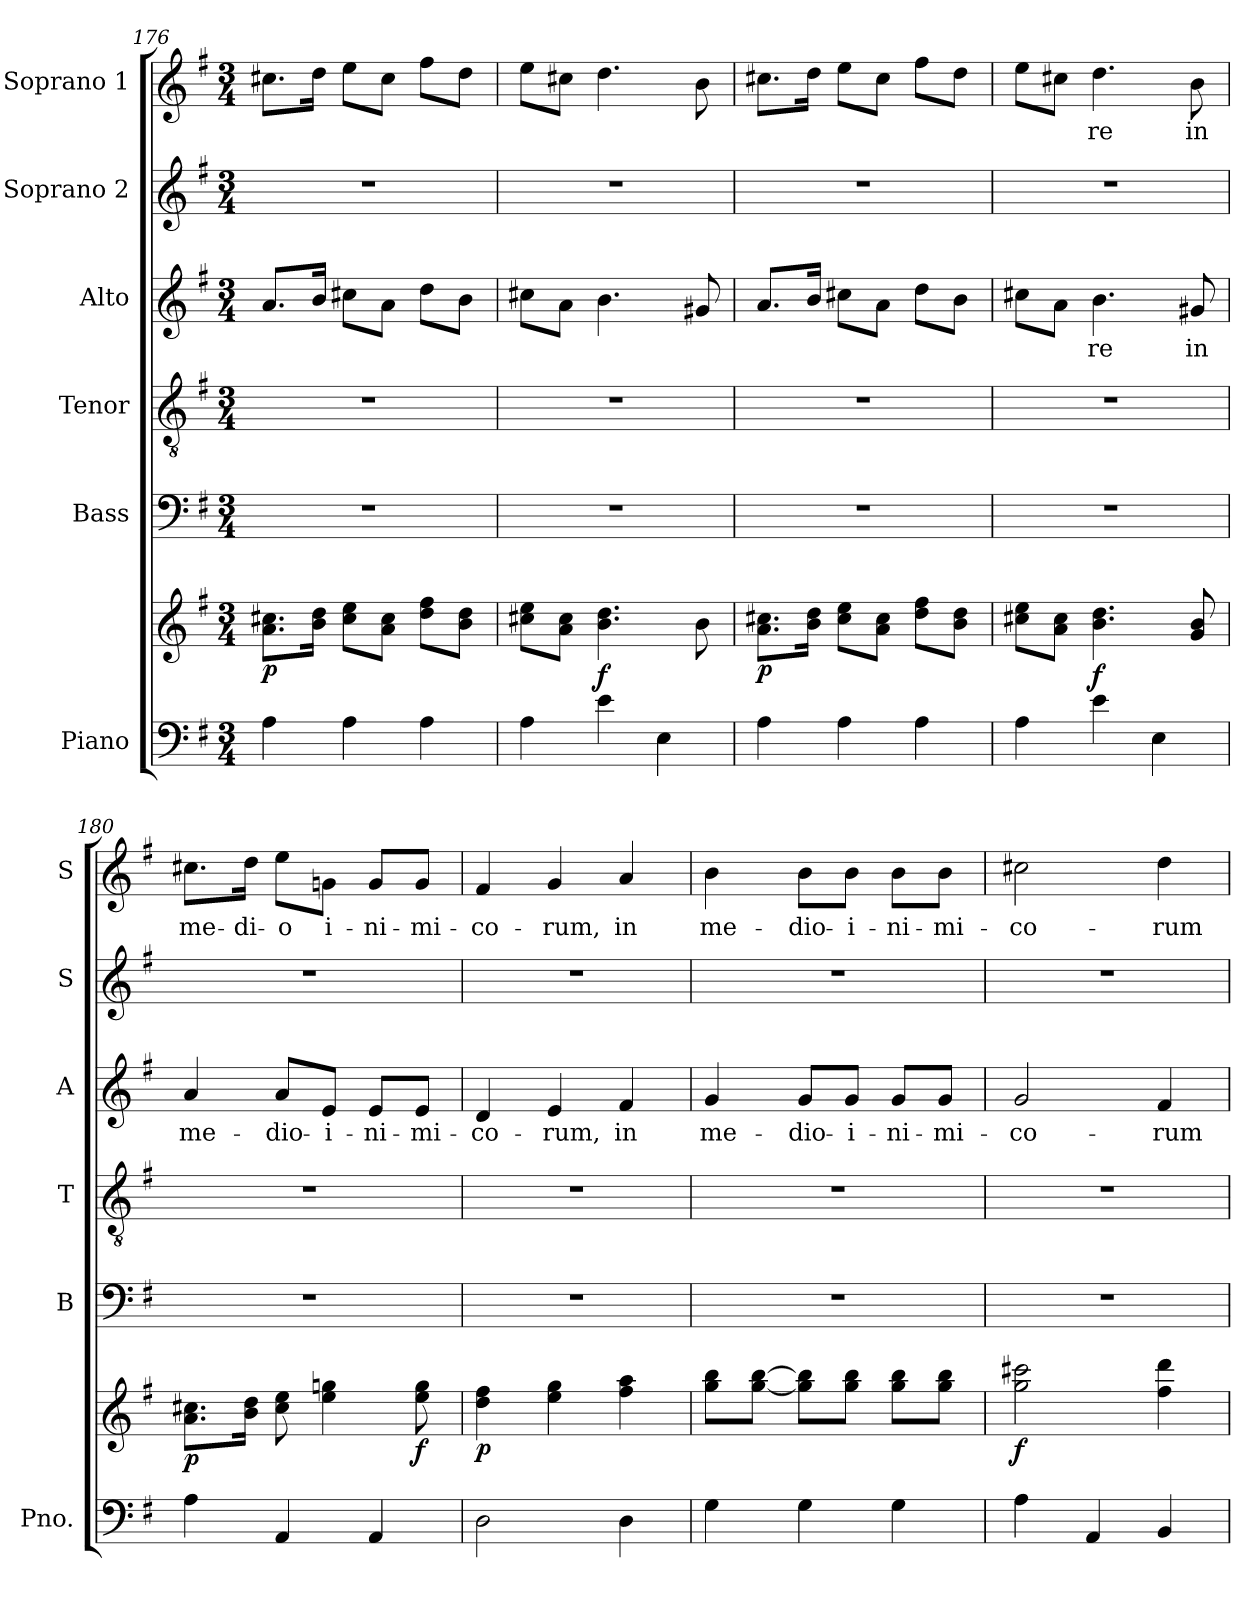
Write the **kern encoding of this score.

**kern	**kern	**dynam	**kern	**kern	**kern	**text	**kern	**kern	**text
*part6	*part6	*part6	*part5	*part4	*part3	*part3	*part2	*part1	*part1
*staff7	*staff6	*staff6/7	*staff5	*staff4	*staff3	*staff3	*staff2	*staff1	*staff1
*I"Piano	*	*	*I"Bass	*I"Tenor	*I"Alto	*	*I"Soprano 2	*I"Soprano 1	*
*I'Pno.	*	*	*I'B	*I'T	*I'A	*	*I'S	*I'S	*
*clefF4	*clefG2	*	*clefF4	*clefGv2	*clefG2	*	*clefG2	*clefG2	*
*k[f#]	*k[f#]	*	*k[f#]	*k[f#]	*k[f#]	*	*k[f#]	*k[f#]	*
*G:	*G:	*	*G:	*G:	*G:	*	*G:	*G:	*
*M3/4	*M3/4	*	*M3/4	*M3/4	*M3/4	*	*M3/4	*M3/4	*
=176	=176	=176	=176	=176	=176	=176	=176	=176	=176
!	!	!LO:DY:b	!	!	!	!	!	!	!
4A\	8.a\ 8.cc#X\L	p	2.r	2.r	8.a/L	.	2.r	8.cc#X\L	.
.	16b\ 16dd\Jk	.	.	.	16b/Jk	.	.	16dd\Jk	.
4A\	8cc#\ 8ee\L	.	.	.	8cc#X\L	.	.	8ee\L	.
.	8a\ 8cc#\J	.	.	.	8a\J	.	.	8cc#\J	.
4A\	8dd\ 8ff#\L	.	.	.	8dd\L	.	.	8ff#\L	.
.	8b\ 8dd\J	.	.	.	8b\J	.	.	8dd\J	.
=177	=177	=177	=177	=177	=177	=177	=177	=177	=177
4A\	8cc#X\ 8ee\L	.	2.r	2.r	8cc#X\L	.	2.r	8ee\L	.
.	8a\ 8cc#\J	.	.	.	8a\J	.	.	8cc#X\J	.
!	!	!LO:DY:b	!	!	!	!	!	!	!
4e\	4.b\ 4.dd\	f	.	.	4.b\	.	.	4.dd\	.
4E\	.	.	.	.	.	.	.	.	.
.	8b\	.	.	.	8g#X/	.	.	8b\	.
=178	=178	=178	=178	=178	=178	=178	=178	=178	=178
!	!	!LO:DY:b	!	!	!	!	!	!	!
4A\	8.a\ 8.cc#X\L	p	2.r	2.r	8.a/L	.	2.r	8.cc#X\L	.
.	16b\ 16dd\Jk	.	.	.	16b/Jk	.	.	16dd\Jk	.
4A\	8cc#\ 8ee\L	.	.	.	8cc#X\L	.	.	8ee\L	.
.	8a\ 8cc#\J	.	.	.	8a\J	.	.	8cc#\J	.
4A\	8dd\ 8ff#\L	.	.	.	8dd\L	.	.	8ff#\L	.
.	8b\ 8dd\J	.	.	.	8b\J	.	.	8dd\J	.
!!LO:PB:g=z
=179	=179	=179	=179	=179	=179	=179	=179	=179	=179
4A\	8cc#X\ 8ee\L	.	2.r	2.r	8cc#X\L	.	2.r	8ee\L	.
.	8a\ 8cc#\J	.	.	.	8a\J	.	.	8cc#X\J	.
!	!	!LO:DY:b	!	!	!	!LO:LY:b	!	!	!LO:LY:b
4e\	4.b\ 4.dd\	f	.	.	4.b\	-re	.	4.dd\	-re
4E\	.	.	.	.	.	.	.	.	.
!	!	!	!	!	!	!LO:LY:b	!	!	!LO:LY:b
.	8g/ 8b/	.	.	.	8g#X/	in	.	8b\	in
=180	=180	=180	=180	=180	=180	=180	=180	=180	=180
!	!	!LO:DY:b	!	!	!	!LO:LY:b	!	!	!LO:LY:b
4A\	8.a\ 8.cc#X\L	p	2.r	2.r	4a/	me-	2.r	8.cc#X\L	me-
!	!	!	!	!	!	!	!	!	!LO:LY:b
.	16b\ 16dd\Jk	.	.	.	.	.	.	16dd\Jk	-di-
!	!	!	!	!	!	!LO:LY:b	!	!	!LO:LY:b
4AA/	8cc#\ 8ee\	.	.	.	8a/L	-dio-	.	8ee\L	-o
!	!	!	!	!	!	!LO:LY:b	!	!	!LO:LY:b
.	4ee\ 4ggni\	.	.	.	8e/J	-i-	.	8gni\J	i-
!	!	!	!	!	!	!LO:LY:b	!	!	!LO:LY:b
4AA/	.	.	.	.	8e/L	-ni-	.	8g/L	-ni-
!	!	!LO:DY:b	!	!	!	!LO:LY:b	!	!	!LO:LY:b
.	8ee\ 8gg\	f	.	.	8e/J	-mi-	.	8g/J	-mi-
=181	=181	=181	=181	=181	=181	=181	=181	=181	=181
!	!	!LO:DY:b	!	!	!	!LO:LY:b	!	!	!LO:LY:b
2D\	4dd\ 4ff#\	p	2.r	2.r	4d/	-co-	2.r	4f#/	-co-
!	!	!	!	!	!	!LO:LY:b	!	!	!LO:LY:b
.	4ee\ 4gg\	.	.	.	4e/	-rum,	.	4g/	-rum,
!	!	!	!	!	!	!LO:LY:b	!	!	!LO:LY:b
4D\	4ff#\ 4aa\	.	.	.	4f#/	in	.	4a/	in
=182	=182	=182	=182	=182	=182	=182	=182	=182	=182
!	!	!	!	!	!	!LO:LY:b	!	!	!LO:LY:b
4G\	8gg\ 8bb\L	.	2.r	2.r	4g/	me-	2.r	4b\	me-
.	[8gg\ [8bb\J	.	.	.	.	.	.	.	.
!	!	!	!	!	!	!LO:LY:b	!	!	!LO:LY:b
4G\	8gg\] 8bb\]L	.	.	.	8g/L	-dio-	.	8b\L	-dio-
!	!	!	!	!	!	!LO:LY:b	!	!	!LO:LY:b
.	8gg\ 8bb\J	.	.	.	8g/J	-i-	.	8b\J	-i-
!	!	!	!	!	!	!LO:LY:b	!	!	!LO:LY:b
4G\	8gg\ 8bb\L	.	.	.	8g/L	-ni-	.	8b\L	-ni-
!	!	!	!	!	!	!LO:LY:b	!	!	!LO:LY:b
.	8gg\ 8bb\J	.	.	.	8g/J	-mi-	.	8b\J	-mi-
!!LO:LB:g=z
=183	=183	=183	=183	=183	=183	=183	=183	=183	=183
!	!	!LO:DY:b	!	!	!	!LO:LY:b	!	!	!LO:LY:b
4A\	2gg\ 2ccc#X\	f	2.r	2.r	2g/	-co-	2.r	2cc#X\	-co-
4AA/	.	.	.	.	.	.	.	.	.
!	!	!	!	!	!	!LO:LY:b	!	!	!LO:LY:b
4BB/	4ff#\ 4ddd\	.	.	.	4f#/	-rum	.	4dd\	-rum
=	=	=	=	=	=	=	=	=	=
*-	*-	*-	*-	*-	*-	*-	*-	*-	*-
